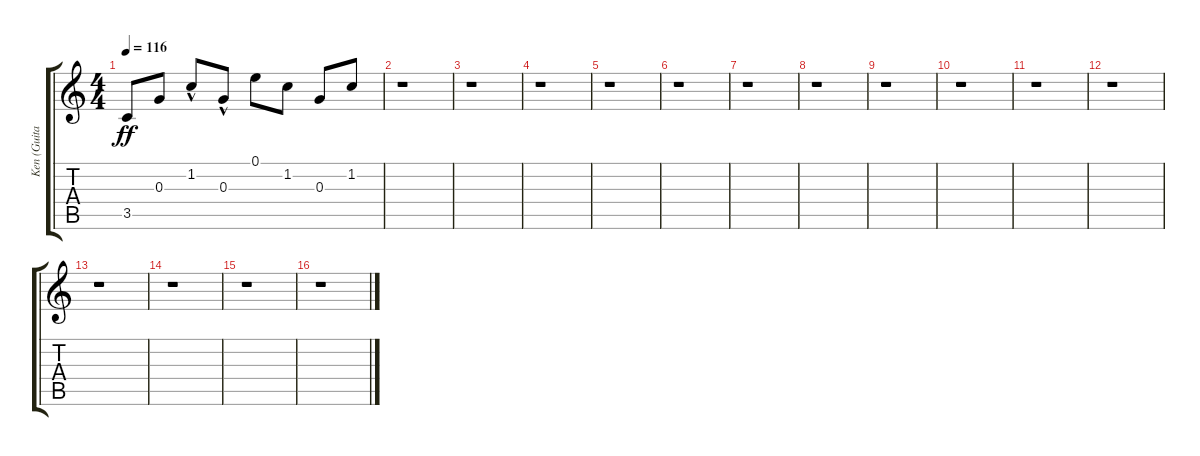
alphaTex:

\track ("Ken (Guitar)" "Ken (Guita") {instrument distortionguitar}
\staff {score tabs}
\tuning (E4 B3 G3 D3 A2 E2) {hide}
\ts (4 4)
\tempo 116
\clef g2
\ks c
3.5.8{dy ff} 0.3.8 1.2{hac}.8 0.3{hac}.8 0.1.8 1.2.8 0.3.8 1.2.8 |
r.1 |
r.1 |
r.1 |
r.1 |
r.1 |
r.1 |
r.1 |
r.1 |
r.1 |
r.1 |
r.1 |
r.1 |
r.1 |
r.1 |
r.1
